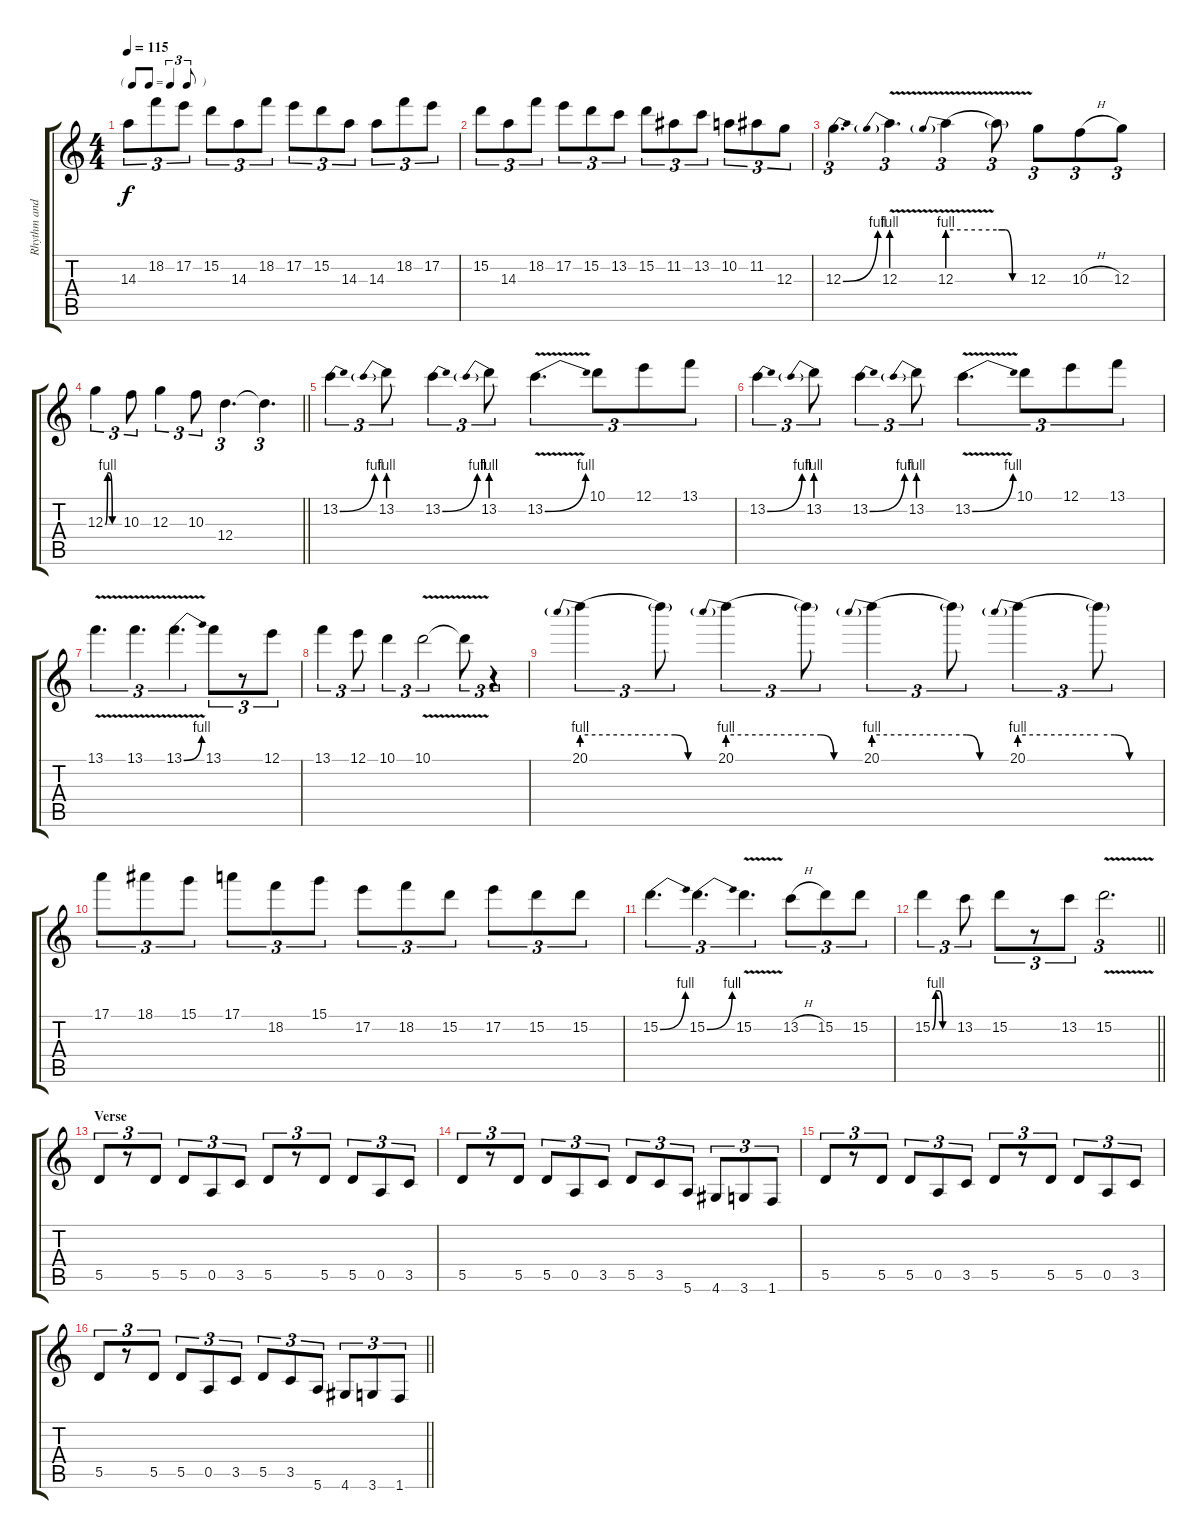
\track ("Rhythm and Lead guitar" "Rhythm and") {instrument overdrivenguitar}
\staff {score tabs}
\tuning (E4 B3 G3 D3 A2 E2) {hide}
\ts (4 4)
\tf triplet8th
\tempo 115
\clef g2
\ks c
14.3.8{tu (3 2) dy f} 18.2.8{tu (3 2)} 17.2.8{tu (3 2)} 15.2.8{tu (3 2)} 14.3.8{tu (3 2)} 18.2.8{tu (3 2)} 17.2.8{tu (3 2)} 15.2.8{tu (3 2)} 14.3.8{tu (3 2)} 14.3.8{tu (3 2)} 18.2.8{tu (3 2)} 17.2.8{tu (3 2)} |
15.2.8{tu (3 2)} 14.3.8{tu (3 2)} 18.2.8{tu (3 2)} 17.2.8{tu (3 2)} 15.2.8{tu (3 2)} 13.2.8{tu (3 2)} 15.2.8{tu (3 2)} 11.2.8{tu (3 2)} 13.2.8{tu (3 2)} 10.2.8{tu (3 2)} 11.2.8{tu (3 2)} 12.3.8{tu (3 2)} |
12.3{be (bend 0 0 60 4)}.4{d tu (3 2)} 12.3{be (prebend 0 4 60 4) v}.4{d tu (3 2)} 12.3{be (prebend 0 4 60 4) v}.4{tu (3 2)} 12.3{be (custom 0 4 15 4 30 0 60 0) t}.8{tu (3 2)} 12.3.8{tu (3 2)} 10.3{h}.8{tu (3 2)} 12.3.8{tu (3 2)} |
\barLineRight lightlight
12.3{be (custom 0 0 10 4 20 4 30 0 60 0)}.4{tu (3 2)} 10.3.8{tu (3 2)} 12.3.4{tu (3 2)} 10.3.8{tu (3 2)} 12.4.4{d tu (3 2)} 12.4{t}.4{d tu (3 2)} |
13.2{be (bend 0 0 60 4)}.4{tu (3 2)} 13.2{be (prebend 0 4 60 4)}.8{tu (3 2)} 13.2{be (bend 0 0 60 4)}.4{tu (3 2)} 13.2{be (prebend 0 4 60 4)}.8{tu (3 2)} 13.2{be (bend 0 0 60 4) v}.4{d tu (3 2)} 10.1.8{tu (3 2)} 12.1.8{tu (3 2)} 13.1.8{tu (3 2)} |
13.2{be (bend 0 0 60 4)}.4{tu (3 2)} 13.2{be (prebend 0 4 60 4)}.8{tu (3 2)} 13.2{be (bend 0 0 60 4)}.4{tu (3 2)} 13.2{be (prebend 0 4 60 4)}.8{tu (3 2)} 13.2{be (bend 0 0 60 4) v}.4{d tu (3 2)} 10.1.8{tu (3 2)} 12.1.8{tu (3 2)} 13.1.8{tu (3 2)} |
13.1{v}.4{d tu (3 2)} 13.1{v}.4{d tu (3 2)} 13.1{be (bend 0 0 60 4) v}.4{d tu (3 2)} 13.1.8{tu (3 2)} r.8{tu (3 2)} 12.1.8{tu (3 2)} |
13.1.4{tu (3 2)} 12.1.8{tu (3 2)} 10.1.4{tu (3 2)} 10.1{v}.2{tu (3 2)} 10.1{t}.8{tu (3 2)} r.4{tu (3 2)} |
20.1{be (prebend 0 4 60 4)}.4{tu (3 2)} 20.1{be (custom 0 4 15 4 30 0 60 0) t}.8{tu (3 2)} 20.1{be (prebend 0 4 60 4)}.4{tu (3 2)} 20.1{be (custom 0 4 15 4 30 0 60 0) t}.8{tu (3 2)} 20.1{be (prebend 0 4 60 4)}.4{tu (3 2)} 20.1{be (custom 0 4 15 4 30 0 60 0) t}.8{tu (3 2)} 20.1{be (prebend 0 4 60 4)}.4{tu (3 2)} 20.1{be (custom 0 4 15 4 30 0 60 0) t}.8{tu (3 2)} |
17.1.8{tu (3 2)} 18.1.8{tu (3 2)} 15.1.8{tu (3 2)} 17.1.8{tu (3 2)} 18.2.8{tu (3 2)} 15.1.8{tu (3 2)} 17.2.8{tu (3 2)} 18.2.8{tu (3 2)} 15.2.8{tu (3 2)} 17.2.8{tu (3 2)} 15.2.8{tu (3 2)} 15.2.8{tu (3 2)} |
15.2{be (bend 0 0 60 4)}.4{d tu (3 2)} 15.2{be (bend 0 0 60 4)}.4{d tu (3 2)} 15.2{v}.4{d tu (3 2)} 13.2{h}.8{tu (3 2)} 15.2.8{tu (3 2)} 15.2.8{tu (3 2)} |
\barLineRight lightlight
15.2{be (custom 0 0 10 4 20 4 30 0 60 0)}.4{tu (3 2)} 13.2.8{tu (3 2)} 15.2.8{tu (3 2)} r.8{tu (3 2)} 13.2.8{tu (3 2)} 15.2{v}.2{d tu (3 2)} |
\section ("" "Verse")
5.5.8{tu (3 2)} r.8{tu (3 2)} 5.5.8{tu (3 2)} 5.5.8{tu (3 2)} 0.5.8{tu (3 2)} 3.5.8{tu (3 2)} 5.5.8{tu (3 2)} r.8{tu (3 2)} 5.5.8{tu (3 2)} 5.5.8{tu (3 2)} 0.5.8{tu (3 2)} 3.5.8{tu (3 2)} |
5.5.8{tu (3 2)} r.8{tu (3 2)} 5.5.8{tu (3 2)} 5.5.8{tu (3 2)} 0.5.8{tu (3 2)} 3.5.8{tu (3 2)} 5.5.8{tu (3 2)} 3.5.8{tu (3 2)} 5.6.8{tu (3 2)} 4.6.8{tu (3 2)} 3.6.8{tu (3 2)} 1.6.8{tu (3 2)} |
5.5.8{tu (3 2)} r.8{tu (3 2)} 5.5.8{tu (3 2)} 5.5.8{tu (3 2)} 0.5.8{tu (3 2)} 3.5.8{tu (3 2)} 5.5.8{tu (3 2)} r.8{tu (3 2)} 5.5.8{tu (3 2)} 5.5.8{tu (3 2)} 0.5.8{tu (3 2)} 3.5.8{tu (3 2)} |
\barLineRight lightlight
5.5.8{tu (3 2)} r.8{tu (3 2)} 5.5.8{tu (3 2)} 5.5.8{tu (3 2)} 0.5.8{tu (3 2)} 3.5.8{tu (3 2)} 5.5.8{tu (3 2)} 3.5.8{tu (3 2)} 5.6.8{tu (3 2)} 4.6.8{tu (3 2)} 3.6.8{tu (3 2)} 1.6.8{tu (3 2)}
